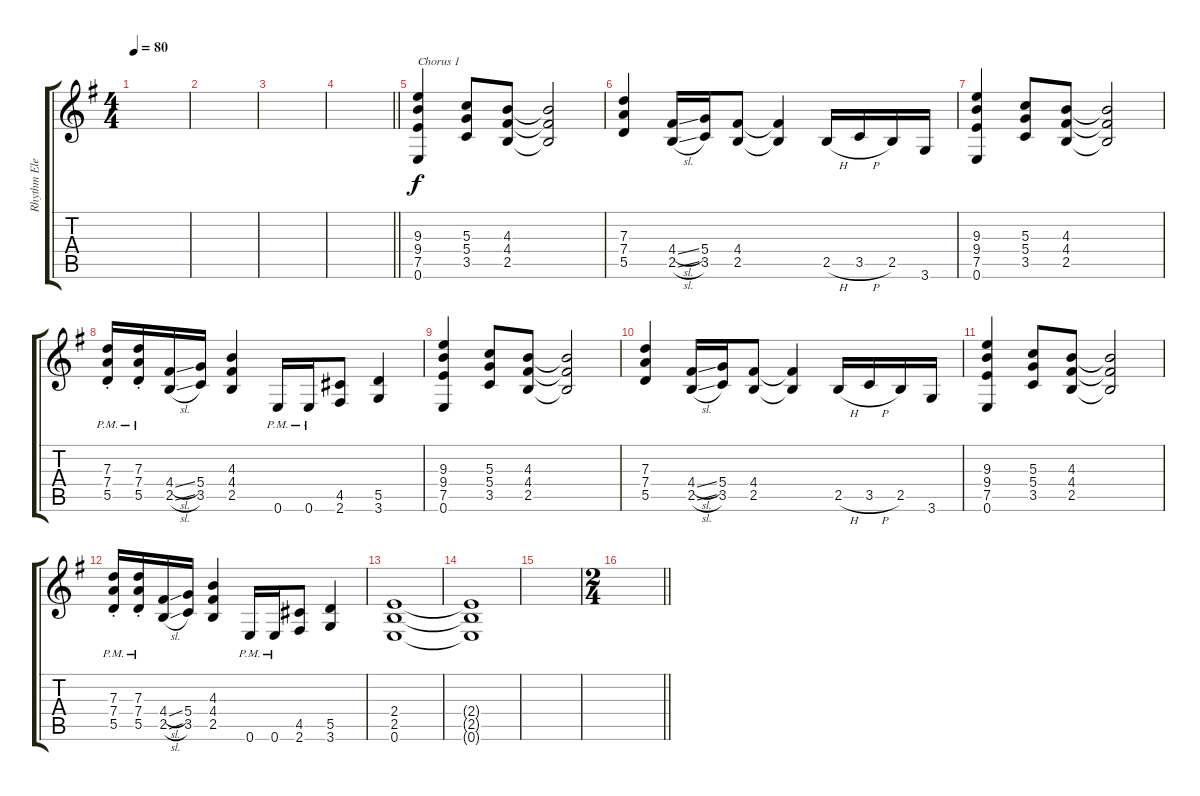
\track ("Rhythm Elect" "Rhythm Ele") {instrument distortionguitar}
\staff {score tabs}
\tuning (E4 B3 G3 D3 A2 E2) {hide}
\ts (4 4)
\tempo 80
\clef g2
\ks g
|
|
|
\barLineRight lightlight
|
(9.3 9.4 7.5 0.6).4{txt "Chorus 1"} (5.3 5.4 3.5).8 (4.3 4.4 2.5).8 (4.3{t} 4.4{t} 2.5{t}).2 |
(7.3 7.4 5.5).4 (4.4{sl} 2.5{sl}).16 (5.4 3.5).16 (4.4 2.5).8 (4.4{t} 2.5{t}).4 2.5{h}.16 3.5{h}.16 2.5.16 3.6.16 |
(9.3 9.4 7.5 0.6).4 (5.3 5.4 3.5).8 (4.3 4.4 2.5).8 (4.3{t} 4.4{t} 2.5{t}).2 |
(7.3{pm st} 7.4{pm st} 5.5{pm st}).16 (7.3{pm st} 7.4{pm st} 5.5{pm st}).16 (4.4{sl} 2.5{sl}).16 (5.4 3.5).16 (4.3 4.4 2.5).4 0.6{pm}.16 0.6{pm}.16 (4.5 2.6).8 (5.5 3.6).4 |
(9.3 9.4 7.5 0.6).4 (5.3 5.4 3.5).8 (4.3 4.4 2.5).8 (4.3{t} 4.4{t} 2.5{t}).2 |
(7.3 7.4 5.5).4 (4.4{sl} 2.5{sl}).16 (5.4 3.5).16 (4.4 2.5).8 (4.4{t} 2.5{t}).4 2.5{h}.16 3.5{h}.16 2.5.16 3.6.16 |
(9.3 9.4 7.5 0.6).4 (5.3 5.4 3.5).8 (4.3 4.4 2.5).8 (4.3{t} 4.4{t} 2.5{t}).2 |
(7.3{pm st} 7.4{pm st} 5.5{pm st}).16 (7.3{pm st} 7.4{pm st} 5.5{pm st}).16 (4.4{sl} 2.5{sl}).16 (5.4 3.5).16 (4.3 4.4 2.5).4 0.6{pm}.16 0.6{pm}.16 (4.5 2.6).8 (5.5 3.6).4 |
(2.4 2.5 0.6).1 |
(2.4{t} 2.5{t} 0.6{t}).1 |
|
\ts (2 4)
\barLineRight lightlight
